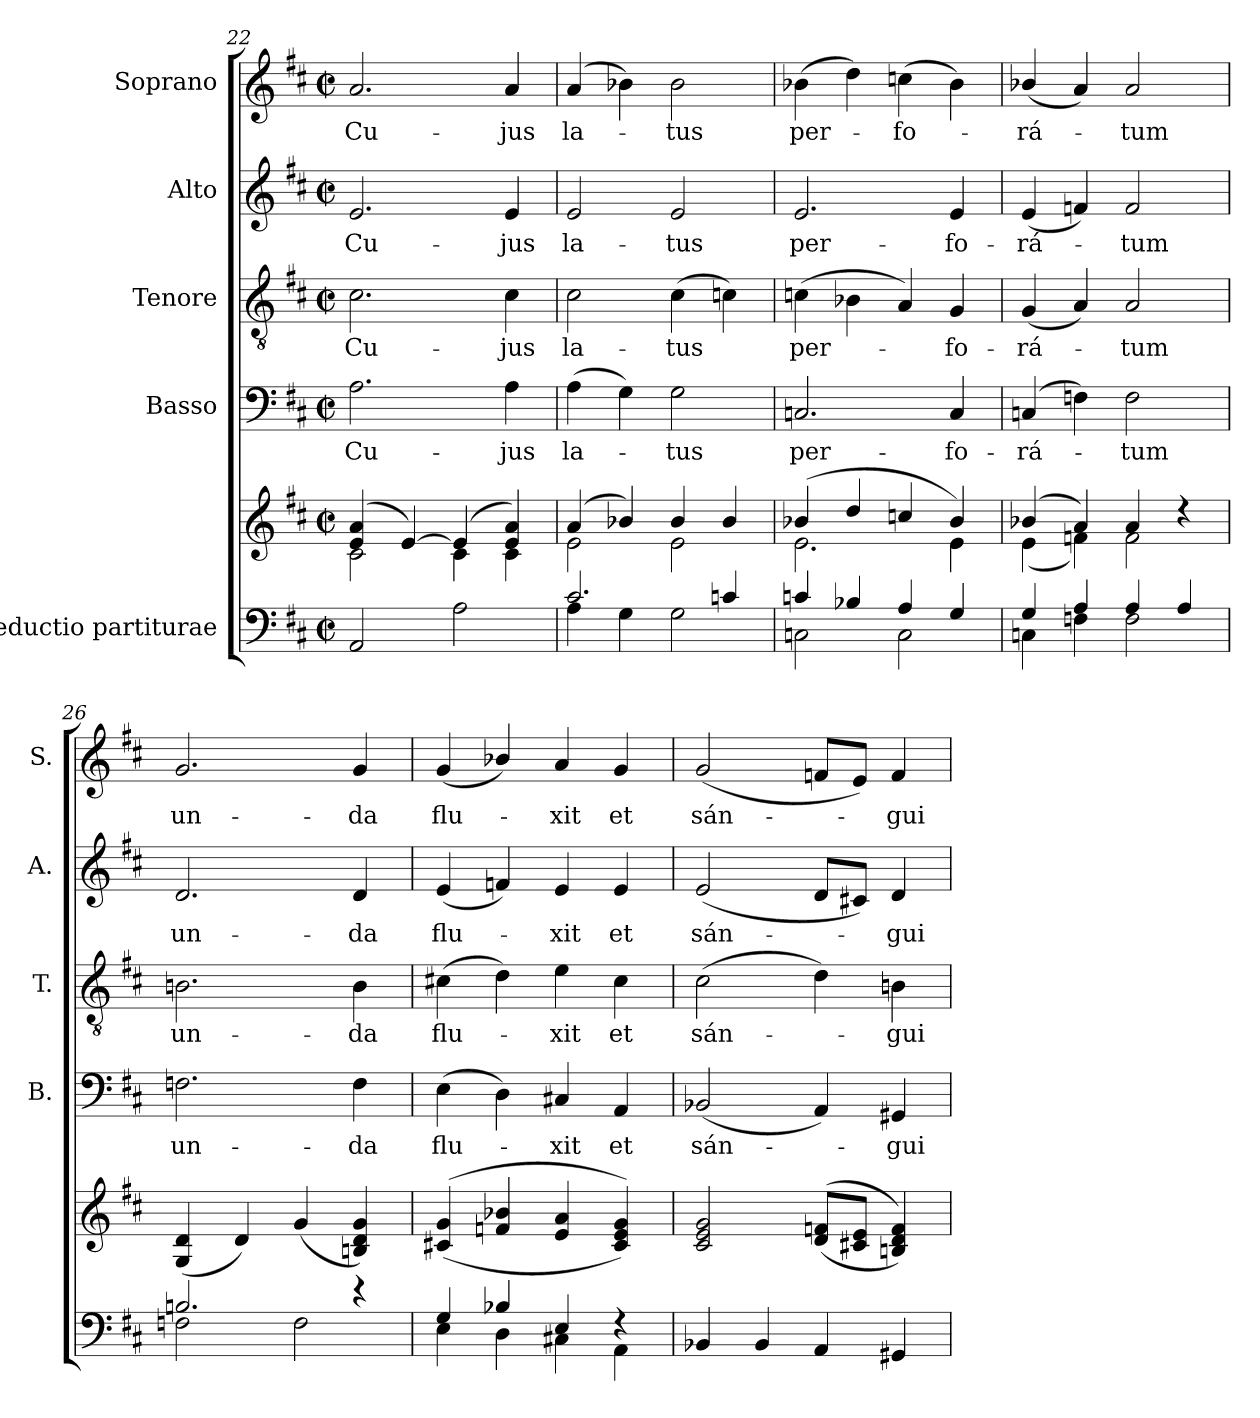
**kern	**kern	**kern	**text	**kern	**text	**kern	**text	**kern	**text
*part5	*part5	*part4	*part4	*part3	*part3	*part2	*part2	*part1	*part1
*staff6	*staff5	*staff4	*staff4	*staff3	*staff3	*staff2	*staff2	*staff1	*staff1
*I"Reductio partiturae	*	*I"Basso	*	*I"Tenore	*	*I"Alto	*	*I"Soprano	*
*	*	*I'B.	*	*I'T.	*	*I'A.	*	*I'S.	*
*clefF4	*clefG2	*clefF4	*	*clefGv2	*	*clefG2	*	*clefG2	*
*	*	*	*	*ITrd7c12	*	*	*	*	*
*k[f#c#]	*k[f#c#]	*k[f#c#]	*	*k[f#c#]	*	*k[f#c#]	*	*k[f#c#]	*
*D:	*D:	*D:	*	*D:	*	*D:	*	*D:	*
*M2/2	*M2/2	*M2/2	*	*M2/2	*	*M2/2	*	*M2/2	*
*met(c|)	*met(c|)	*met(c|)	*	*met(c|)	*	*met(c|)	*	*met(c|)	*
=22	=22	=22	=22	=22	=22	=22	=22	=22	=22
*	*^	*	*	*	*	*	*	*	*
!	!	!	!	!LO:LY:b:color=#000000	!	!	!	!	!	!
!	!	!	!	!	!	!LO:LY:b:color=#000000	!	!	!	!
!	!	!	!	!	!	!	!	!LO:LY:b:color=#000000	!	!
!	!	!	!	!	!	!	!	!	!	!LO:LY:b:color=#000000
2AAi/	(4ei/ 4ai	2c#i\	2.Ai\	Cu-	2.C#i\	Cu-	2.ei/	Cu-	2.ai/	Cu-
.	[4ei/)	.	.	.	.	.	.	.	.	.
2Ai\	(4ei/]	4c#i\	.	.	.	.	.	.	.	.
!	!	!	!	!LO:LY:b:color=#000000	!	!	!	!	!	!
!	!	!	!	!	!	!LO:LY:b:color=#000000	!	!	!	!
!	!	!	!	!	!	!	!	!LO:LY:b:color=#000000	!	!
!	!	!	!	!	!	!	!	!	!	!LO:LY:b:color=#000000
.	4ei/ 4ai)	4c#i\	4Ai\	-jus	4C#i\	-jus	4ei/	-jus	4ai/	-jus
=23	=23	=23	=23	=23	=23	=23	=23	=23	=23	=23
*^	*	*	*	*	*	*	*	*	*	*
!	!	!	!	!	!LO:LY:b:color=#000000	!	!	!	!	!	!
!	!	!	!	!	!	!	!LO:LY:b:color=#000000	!	!	!	!
!	!	!	!	!	!	!	!	!	!LO:LY:b:color=#000000	!	!
!	!	!	!	!	!	!	!	!	!	!	!LO:LY:b:color=#000000
2.c#i/	4Ai\	(4ai/	2ei\	(4Ai\	la-	2C#i\	la-	2ei/	la-	(4ai/	la-
.	4Gi\	4b-Xi/)	.	4Gi\)	.	.	.	.	.	4b-Xi\)	.
!	!	!	!	!	!LO:LY:b:color=#000000	!	!	!	!	!	!
!	!	!	!	!	!	!	!LO:LY:b:color=#000000	!	!	!	!
!	!	!	!	!	!	!	!	!	!LO:LY:b:color=#000000	!	!
!	!	!	!	!	!	!	!	!	!	!	!LO:LY:b:color=#000000
.	2Gi\	4b-i/	2ei\	2Gi\	-tus	(4C#i\	-tus	2ei/	-tus	2b-i\	-tus
4cni/	.	4b-i/	.	.	.	4Cni\)	.	.	.	.	.
!!LO:PB:g=z
=24	=24	=24	=24	=24	=24	=24	=24	=24	=24	=24	=24
!	!	!	!	!	!LO:LY:b:color=#000000	!	!	!	!	!	!
!	!	!	!	!	!	!	!LO:LY:b:color=#000000	!	!	!	!
!	!	!	!	!	!	!	!	!	!LO:LY:b:color=#000000	!	!
!	!	!	!	!	!	!	!	!	!	!	!LO:LY:b:color=#000000
4cni/	2Cni\	(4b-Xi/	2.ei\	2.Cni/	per-	(4Cni\	per-	2.ei/	per-	(4b-Xi\	per-
4B-Xi/	.	4ddi/	.	.	.	4BB-Xi\	.	.	.	4ddi\)	.
!	!	!	!	!	!	!	!	!	!	!	!LO:LY:b:color=#000000
4Ai/	2Ci\	4ccni/	.	.	.	4AAi/)	.	.	.	(4ccni\	-fo-
!	!	!	!	!	!LO:LY:b:color=#000000	!	!	!	!	!	!
!	!	!	!	!	!	!	!LO:LY:b:color=#000000	!	!	!	!
!	!	!	!	!	!	!	!	!	!LO:LY:b:color=#000000	!	!
4Gi/	.	4b-i/)	4ei\	4Ci/	-fo-	4GGi/	-fo-	4ei/	-fo-	4b-i\)	.
=25	=25	=25	=25	=25	=25	=25	=25	=25	=25	=25	=25
!	!	!	!	!	!LO:LY:b:color=#000000	!	!	!	!	!	!
!	!	!	!	!	!	!	!LO:LY:b:color=#000000	!	!	!	!
!	!	!	!	!	!	!	!	!	!LO:LY:b:color=#000000	!	!
!	!	!	!	!	!	!	!	!	!	!	!LO:LY:b:color=#000000
4Gi/	4Cni\	(4b-Xi/	(4ei\	(4Cni/	-rá-	(4GGi/	-rá-	(4ei/	-rá-	(4b-Xi/	-rá-
4Ai/	4Fni\	4ai/)	4fni\)	4Fni\)	.	4AAi/)	.	4fni/)	.	4ai/)	.
!	!	!	!	!	!LO:LY:b:color=#000000	!	!	!	!	!	!
!	!	!	!	!	!	!	!LO:LY:b:color=#000000	!	!	!	!
!	!	!	!	!	!	!	!	!	!LO:LY:b:color=#000000	!	!
!	!	!	!	!	!	!	!	!	!	!	!LO:LY:b:color=#000000
4Ai/	2Fi\	4ai/	2fi\	2Fi\	-tum	2AAi/	-tum	2fi/	-tum	2ai/	-tum
4Ai/	.	4r	.	.	.	.	.	.	.	.	.
*	*	*v	*v	*	*	*	*	*	*	*	*
=26	=26	=26	=26	=26	=26	=26	=26	=26	=26	=26
!	!	!	!	!LO:LY:b:color=#000000	!	!	!	!	!	!
!	!	!	!	!	!	!LO:LY:b:color=#000000	!	!	!	!
!	!	!	!	!	!	!	!	!LO:LY:b:color=#000000	!	!
!	!	!	!	!	!	!	!	!	!	!LO:LY:b:color=#000000
2.Bni/	2Fni\	(4Gi/ 4di	2.Fni\	un-	2.BBni\	un-	2.di/	un-	2.gi/	un-
.	.	4di/)	.	.	.	.	.	.	.	.
.	2Fi\	(4gi/	.	.	.	.	.	.	.	.
!	!	!	!	!LO:LY:b:color=#000000	!	!	!	!	!	!
!	!	!	!	!	!	!LO:LY:b:color=#000000	!	!	!	!
!	!	!	!	!	!	!	!	!LO:LY:b:color=#000000	!	!
!	!	!	!	!	!	!	!	!	!	!LO:LY:b:color=#000000
4r	.	4Bni/ 4di 4gi)	4Fi\	-da	4BBi\	-da	4di/	-da	4gi/	-da
=27	=27	=27	=27	=27	=27	=27	=27	=27	=27	=27
!	!	!	!	!LO:LY:b:color=#000000	!	!	!	!	!	!
!	!	!	!	!	!	!LO:LY:b:color=#000000	!	!	!	!
!	!	!	!	!	!	!	!	!LO:LY:b:color=#000000	!	!
!	!	!	!	!	!	!	!	!	!	!LO:LY:b:color=#000000
4Gi/	4Ei\	((4c#Xi/ 4gi	(4Ei\	flu-	(4C#Xi\	flu-	(4ei/	flu-	(4gi/	flu-
4B-Xi/	4Di\	4fni/ 4b-Xi	4Di\)	.	4Di\)	.	4fni/)	.	4b-Xi/)	.
!	!	!	!	!LO:LY:b:color=#000000	!	!	!	!	!	!
!	!	!	!	!	!	!LO:LY:b:color=#000000	!	!	!	!
!	!	!	!	!	!	!	!	!LO:LY:b:color=#000000	!	!
!	!	!	!	!	!	!	!	!	!	!LO:LY:b:color=#000000
4Ei/	4C#Xi\	4ei/ 4ai	4C#Xi/	-xit	4Ei\	-xit	4ei/	-xit	4ai/	-xit
!	!	!	!	!LO:LY:b:color=#000000	!	!	!	!	!	!
!	!	!	!	!	!	!LO:LY:b:color=#000000	!	!	!	!
!	!	!	!	!	!	!	!	!LO:LY:b:color=#000000	!	!
!	!	!	!	!	!	!	!	!	!	!LO:LY:b:color=#000000
4r	4AAi\	4c#i/ 4ei 4gi))	4AAi/	et	4C#i\	et	4ei/	et	4gi/	et
*v	*v	*	*	*	*	*	*	*	*	*
=28	=28	=28	=28	=28	=28	=28	=28	=28	=28
*^	*	*	*	*	*	*	*	*	*
!	!	!	!	!LO:LY:b:color=#000000	!	!	!	!	!	!
*v	*v	*	*	*	*	*	*	*	*	*
*^	*	*	*	*	*	*	*	*	*
!	!	!	!	!	!	!LO:LY:b:color=#000000	!	!	!	!
*v	*v	*	*	*	*	*	*	*	*	*
*^	*	*	*	*	*	*	*	*	*
!	!	!	!	!	!	!	!	!LO:LY:b:color=#000000	!	!
*v	*v	*	*	*	*	*	*	*	*	*
*^	*	*	*	*	*	*	*	*	*
!	!	!	!	!	!	!	!	!	!	!LO:LY:b:color=#000000
*v	*v	*	*	*	*	*	*	*	*	*
4BB-Xi/	2c#i/ 2ei 2gi	(2BB-Xi/	sán-	(2C#i\	sán-	(2ei/	sán-	(2gi/	sán-
4BB-i/	.	.	.	.	.	.	.	.	.
4AAi/	((8di/ 8fni/L	4AAi/)	.	4Di\)	.	8di/L	.	8fni/L	.
.	8c#Xi/ 8ei/J	.	.	.	.	8c#Xi/J)	.	8ei/J)	.
!	!	!	!LO:LY:b:color=#000000	!	!	!	!	!	!
!	!	!	!	!	!LO:LY:b:color=#000000	!	!	!	!
!	!	!	!	!	!	!	!LO:LY:b:color=#000000	!	!
!	!	!	!	!	!	!	!	!	!LO:LY:b:color=#000000
4GG#Xi/	4Bni/ 4di 4fi))	4GG#Xi/	-gui-	4BBni\	-gui-	4di/	-gui-	4fi/	-gui-
=	=	=	=	=	=	=	=	=	=
*-	*-	*-	*-	*-	*-	*-	*-	*-	*-
